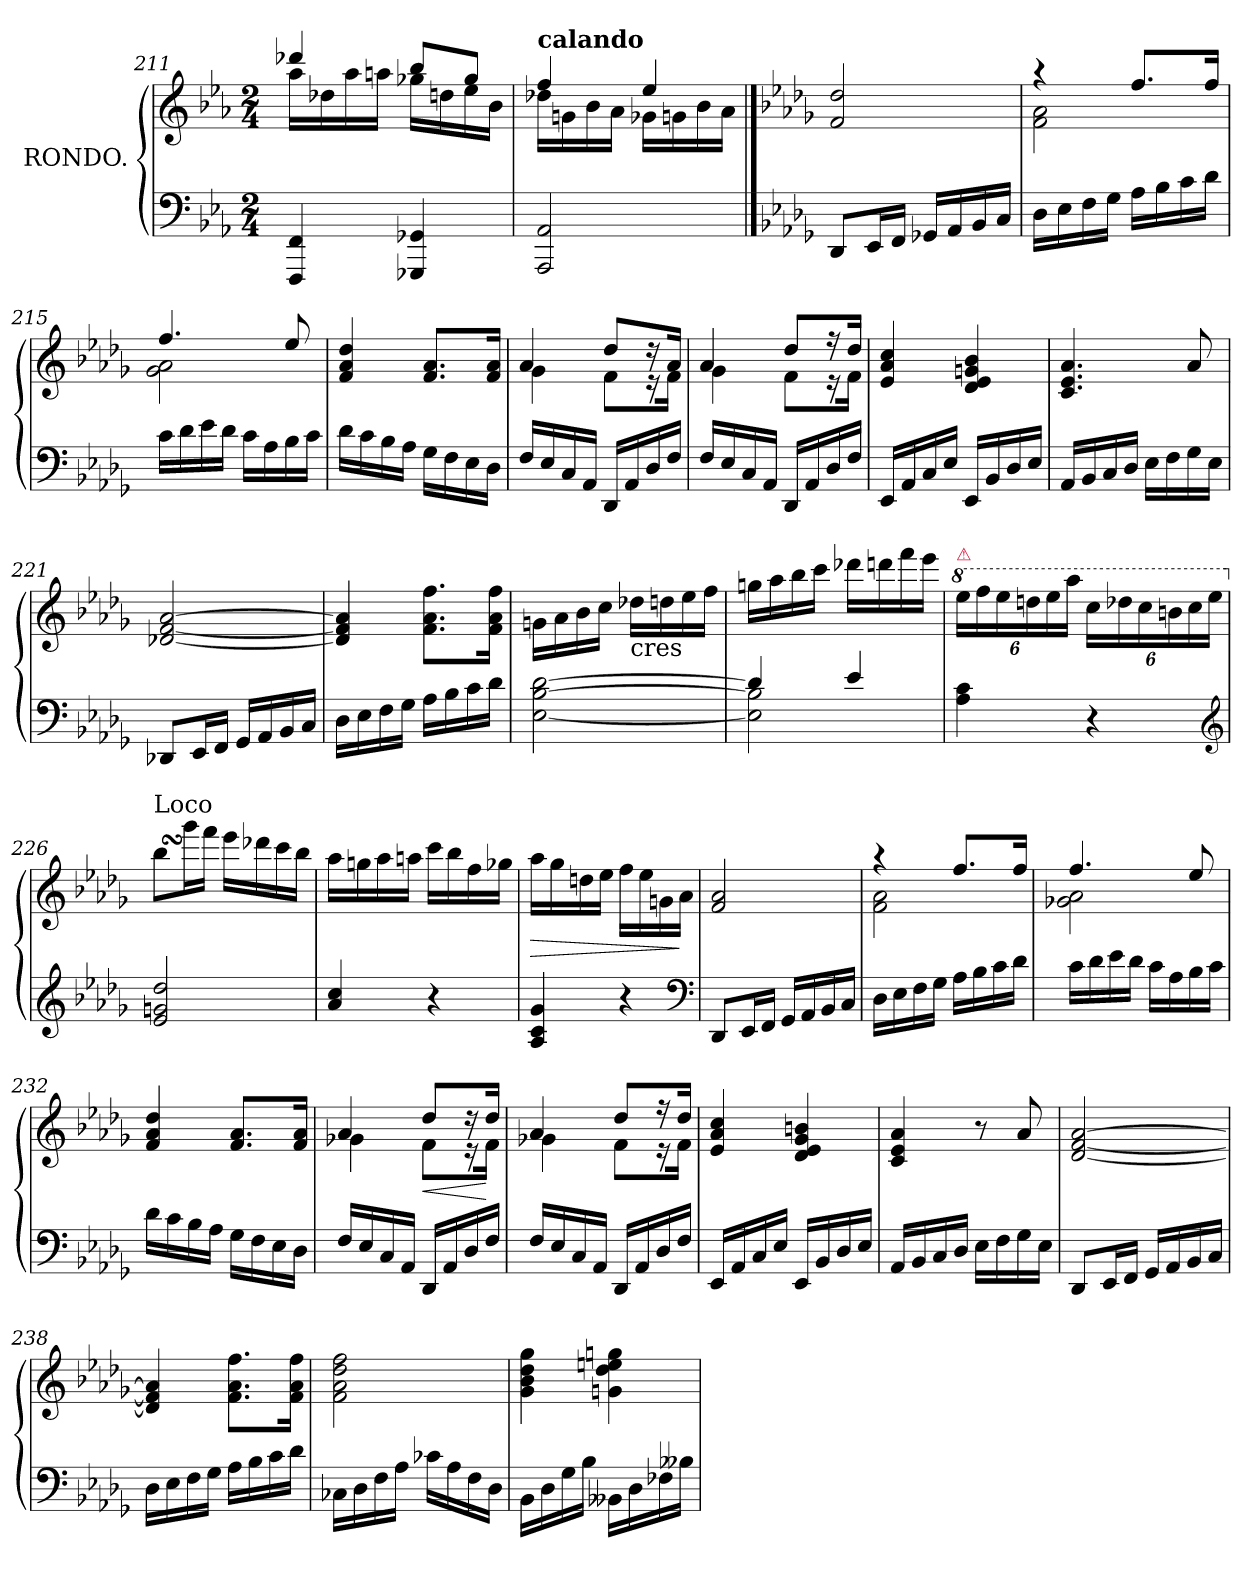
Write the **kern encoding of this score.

**kern	**kern	**dynam
*part1	*part1	*part1
*staff2	*staff1	*staff1/2
*I"RONDO.	*	*
*clefF4	*clefG2	*
*k[b-e-a-]	*k[b-e-a-]	*
*M2/4	*M2/4	*
=211	=211	=211
*	*^	*
4FFF/ 4FF/	4ddd-X	16aa-LL	.
.	.	16dd-X	.
.	.	16aa-	.
.	.	16aanJJ	.
4GGG-X/ 4GG-X/	8bb-L	16gg-XLL	.
.	.	16ddn	.
.	8gg-J	16ee-	.
.	.	16b-JJ	.
=212	=212	=212	=212
!	!LO:TX:a:B:t=calando	!	!
2AAA-/ 2AA-/	4ff	16dd-XLL	.
.	.	16gn	.
.	.	16b-	.
.	.	16a-JJ	.
.	4ee-	16g-XLL	.
.	.	16gn	.
.	.	16b-	.
.	.	16a-JJ	.
*	*v	*v	*
==213	==213	==213
*k[b-e-a-d-g-]	*k[b-e-a-d-g-]	*
*	*^	*
!	!LO:TX:a:B:t=dolce legato	!	!
*	*v	*v	*
8DD-/L	2f/ 2dd-/	.
16EE-L	.	.
16FFJJ	.	.
16GG-X/LL	.	.
16AA-	.	.
16BB-	.	.
16CJJ	.	.
=214	=214	=214
*	*^	*
16D-\LL	4raa	2f\ 2a-\	.
16E-	.	.	.
16F	.	.	.
16G-JJ	.	.	.
16A-\LL	8.ff/L	.	.
16B-	.	.	.
16c	.	.	.
16d-JJ	16ffJk	.	.
=215	=215	=215	=215
16c\LL	4.ff/	2g-\ 2a-\	.
16d-	.	.	.
16e-	.	.	.
16d-JJ	.	.	.
16c\LL	.	.	.
16A-	.	.	.
16B-	8ee-/	.	.
16cJJ	.	.	.
*	*v	*v	*
=216	=216	=216
16d-\LL	4f/ 4a-/ 4dd-/	.
16c	.	.
16B-	.	.
16A-JJ	.	.
16G-\LL	8.f/ 8.a-/L	.
16F	.	.
16E-	.	.
16D-JJ	16f 16a-Jk	.
=217	=217	=217
*	*^	*
16F/LL	4a-/	4g-\	.
16E-	.	.	.
16C	.	.	.
16AA-JJ	.	.	.
16DD-/LL	8dd-L	8fL	.
16AA-	.	.	.
16D-	16rdd	16re	.
16FJJ	16a-Jk	16fJk	.
=218	=218	=218	=218
16F/LL	4a-/	4g-\	.
16E-	.	.	.
16C	.	.	.
16AA-JJ	.	.	.
16DD-/LL	8dd-L	8fL	.
16AA-	.	.	.
16D-	16rff	16re	.
16FJJ	16dd-Jk	16fJk	.
*	*v	*v	*
=219	=219	=219
16EE-/LL	4e-/ 4a-/ 4cc/	.
16AA-	.	.
16C	.	.
16E-JJ	.	.
16EE-/LL	4d-/ 4e-/ 4gn/ 4b-/	.
16BB-	.	.
16D-	.	.
16E-JJ	.	.
=220	=220	=220
16AA-/LL	4.c/ 4.e-/ 4.a-/	.
16BB-	.	.
16C	.	.
16D-JJ	.	.
16E-\LL	.	.
16F	.	.
16G-	8a-/	.
16E-JJ	.	.
=221	=221	=221
8DD-XL	[2d-X [2f [2a-	.
16EE-L	.	.
16FFJJ	.	.
16GG-/LL	.	.
16AA-	.	.
16BB-	.	.
16CJJ	.	.
=222	=222	=222
16D-\LL	4d-] 4f] 4a-]	.
16E-	.	.
16F	.	.
16G-JJ	.	.
16A-\LL	8.f\ 8.a-\ 8.ff\L	.
16B-	.	.
16c	.	.
16d-JJ	16f 16a- 16ffJk	.
=223	=223	=223
[2E-\ [2B-\ [2d-\	16gn\LL	.
.	16a-	.
.	16b-	.
.	16ccJJ	.
!	!LO:TX:b:t=cres	!
.	16dd-X\LL	.
.	16ddn	.
.	16ee-	.
.	16ffJJ	.
=224	=224	=224
!LO:N:vis=2	!	!
*^	*	*
4d-]	2E-]\ 2B-]\	16ggn\LL	.
.	.	16aa-	.
.	.	16bb-	.
.	.	16cccJJ	.
4e-/	.	16ddd-X\LL	.
.	.	16dddn	.
.	.	16fff	.
.	.	16eee-JJ	.
*v	*v	*	*
=225	=225	=225
*	*8va	*
!	!LO:TX:a:color=crimson:t=⚠	!
4A-\ 4c\	24eee-\LL	.
.	24fff	.
.	24eee-	.
.	24dddn	.
.	24eee-	.
.	24aaa-JJ	.
4r	24ccc\LL	.
.	24ddd-X	.
.	24ccc	.
.	24bbn	.
.	24ccc	.
.	24eee-JJ	.
*clefG2	*	*
=226	=226	=226
*	*X8va	*
!	!LO:TX:a:t=Loco	!
2e-/ 2gn/ 2dd-/	8bb-SSSL	.
.	16ggg-L	.
.	16fffJJ	.
.	16eee-LL	.
.	16ddd-X	.
.	16ccc	.
.	16bb-JJ	.
=227	=227	=227
4a-/ 4cc/	16aa-\LL	.
.	16ggn	.
.	16aa-	.
.	16aanJJ	.
4r	16ccc\LL	.
.	16bb-	.
.	16ff	.
.	16gg-XJJ	.
=228	=228	=228
!	!	!LO:HP:b
4A-/ 4c/ 4g-/	16aa-\LL	>
.	16gg-	.
.	16ddn	.
.	16ee-JJ	.
4r	16ff\LL	.
.	16ee-	.
.	16gn	.
.	16a-JJ	]
*clefF4	*	*
=229	=229	=229
8DD-/L	2f/ 2a-/	.
16EE-L	.	.
16FFJJ	.	.
16GG-/LL	.	.
16AA-	.	.
16BB-	.	.
16CJJ	.	.
=230	=230	=230
*	*^	*
16D-\LL	4raa	2f\ 2a-\	.
16E-	.	.	.
16F	.	.	.
16G-JJ	.	.	.
16A-\LL	8.ff/L	.	.
16B-	.	.	.
16c	.	.	.
16d-JJ	16ffJk	.	.
=231	=231	=231	=231
16c\LL	4.ff/	2g-X\ 2a-\	.
16d-	.	.	.
16e-	.	.	.
16d-JJ	.	.	.
16c\LL	.	.	.
16A-	.	.	.
16B-	8ee-/	.	.
16cJJ	.	.	.
*	*v	*v	*
=232	=232	=232
16d-\LL	4f/ 4a-/ 4dd-/	.
16c	.	.
16B-	.	.
16A-JJ	.	.
16G-\LL	8.f/ 8.a-/L	.
16F	.	.
16E-	.	.
16D-JJ	16f 16a-Jk	.
=233	=233	=233
*	*^	*
16F/LL	4a-/	4g-X\	.
16E-	.	.	.
16C	.	.	.
16AA-JJ	.	.	.
!	!	!	!LO:HP:b
16DD-/LL	8dd-/L	8fL	<
16AA-	.	.	.
16D-	16rdd	16re	.
16FJJ	16dd-Jk	16fJk	[
=234	=234	=234	=234
16F/LL	4a-/	4g-X\	.
16E-	.	.	.
16C	.	.	.
16AA-JJ	.	.	.
16DD-/LL	8dd-/L	8fL	.
16AA-	.	.	.
16D-	16rff	16re	.
16FJJ	16dd-Jk	16fJk	.
*	*v	*v	*
=235	=235	=235
16EE-/LL	4e-/ 4a-/ 4cc/	.
16AA-	.	.
16C	.	.
16E-JJ	.	.
16EE-/LL	4d-/ 4e-/ 4g-/ 4bn/	.
16BB-	.	.
16D-	.	.
16E-JJ	.	.
=236	=236	=236
16AA-/LL	4c/ 4e-/ 4a-/	.
16BB-	.	.
16C	.	.
16D-JJ	.	.
16E-\LL	8r	.
16F	.	.
16G-	8a-/	.
16E-JJ	.	.
=237	=237	=237
8DD-L	[2d-/ [2f/ [2a-/	.
16EE-L	.	.
16FFJJ	.	.
16GG-/LL	.	.
16AA-	.	.
16BB-	.	.
16CJJ	.	.
=238	=238	=238
16D-\LL	4d-]/ 4f]/ 4a-]/	.
16E-	.	.
16F	.	.
16G-JJ	.	.
16A-\LL	8.f\ 8.a-\ 8.ff\L	.
16B-	.	.
16c	.	.
16d-JJ	16f 16a- 16ffJk	.
=239	=239	=239
16C-X\LL	2f\ 2a-\ 2dd-\ 2ff\	.
16D-	.	.
16F	.	.
16A-JJ	.	.
16c-X\LL	.	.
16A-	.	.
16F	.	.
16D-JJ	.	.
=240	=240	=240
16BB-\LL	4g-\ 4b-\ 4dd-\ 4gg-\	.
16D-	.	.
16G-	.	.
16B-JJ	.	.
16BB--X\LL	4gn\ 4dd-\ 4een\ 4ggn\	.
16D-	.	.
16F-X	.	.
16B--XJJ	.	.
=	=	=
*-	*-	*-
